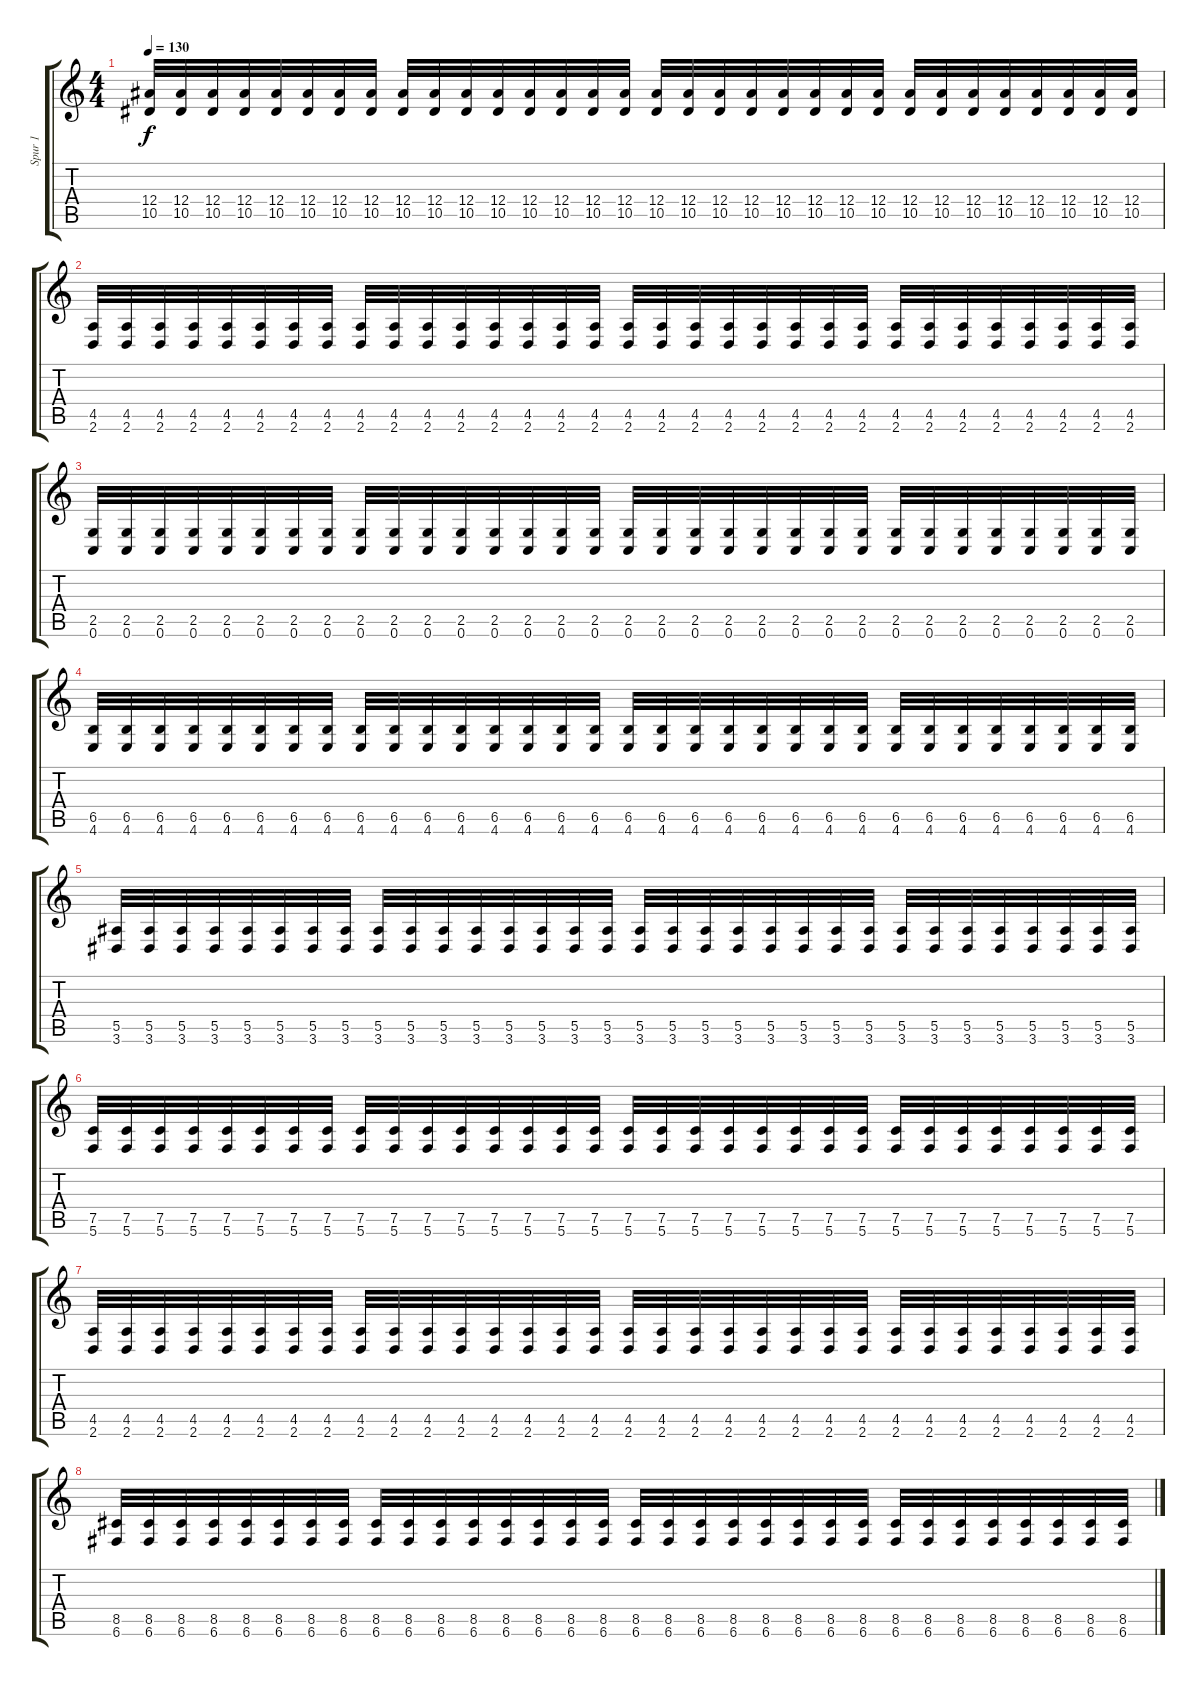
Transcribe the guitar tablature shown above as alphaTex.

\track ("Spur 1" "Spur 1") {instrument distortionguitar}
\staff {score tabs}
\tuning (C4 G3 Eb3 Bb2 F2 C2) {hide}
\ts (4 4)
\tempo 130
\clef g2
\ks c
(12.4 10.5).32{dy f} (12.4 10.5).32 (12.4 10.5).32 (12.4 10.5).32 (12.4 10.5).32 (12.4 10.5).32 (12.4 10.5).32 (12.4 10.5).32 (12.4 10.5).32 (12.4 10.5).32 (12.4 10.5).32 (12.4 10.5).32 (12.4 10.5).32 (12.4 10.5).32 (12.4 10.5).32 (12.4 10.5).32 (12.4 10.5).32 (12.4 10.5).32 (12.4 10.5).32 (12.4 10.5).32 (12.4 10.5).32 (12.4 10.5).32 (12.4 10.5).32 (12.4 10.5).32 (12.4 10.5).32 (12.4 10.5).32 (12.4 10.5).32 (12.4 10.5).32 (12.4 10.5).32 (12.4 10.5).32 (12.4 10.5).32 (12.4 10.5).32 |
(4.5 2.6).32 (4.5 2.6).32 (4.5 2.6).32 (4.5 2.6).32 (4.5 2.6).32 (4.5 2.6).32 (4.5 2.6).32 (4.5 2.6).32 (4.5 2.6).32 (4.5 2.6).32 (4.5 2.6).32 (4.5 2.6).32 (4.5 2.6).32 (4.5 2.6).32 (4.5 2.6).32 (4.5 2.6).32 (4.5 2.6).32 (4.5 2.6).32 (4.5 2.6).32 (4.5 2.6).32 (4.5 2.6).32 (4.5 2.6).32 (4.5 2.6).32 (4.5 2.6).32 (4.5 2.6).32 (4.5 2.6).32 (4.5 2.6).32 (4.5 2.6).32 (4.5 2.6).32 (4.5 2.6).32 (4.5 2.6).32 (4.5 2.6).32 |
(2.5 0.6).32 (2.5 0.6).32 (2.5 0.6).32 (2.5 0.6).32 (2.5 0.6).32 (2.5 0.6).32 (2.5 0.6).32 (2.5 0.6).32 (2.5 0.6).32 (2.5 0.6).32 (2.5 0.6).32 (2.5 0.6).32 (2.5 0.6).32 (2.5 0.6).32 (2.5 0.6).32 (2.5 0.6).32 (2.5 0.6).32 (2.5 0.6).32 (2.5 0.6).32 (2.5 0.6).32 (2.5 0.6).32 (2.5 0.6).32 (2.5 0.6).32 (2.5 0.6).32 (2.5 0.6).32 (2.5 0.6).32 (2.5 0.6).32 (2.5 0.6).32 (2.5 0.6).32 (2.5 0.6).32 (2.5 0.6).32 (2.5 0.6).32 |
(6.5 4.6).32 (6.5 4.6).32 (6.5 4.6).32 (6.5 4.6).32 (6.5 4.6).32 (6.5 4.6).32 (6.5 4.6).32 (6.5 4.6).32 (6.5 4.6).32 (6.5 4.6).32 (6.5 4.6).32 (6.5 4.6).32 (6.5 4.6).32 (6.5 4.6).32 (6.5 4.6).32 (6.5 4.6).32 (6.5 4.6).32 (6.5 4.6).32 (6.5 4.6).32 (6.5 4.6).32 (6.5 4.6).32 (6.5 4.6).32 (6.5 4.6).32 (6.5 4.6).32 (6.5 4.6).32 (6.5 4.6).32 (6.5 4.6).32 (6.5 4.6).32 (6.5 4.6).32 (6.5 4.6).32 (6.5 4.6).32 (6.5 4.6).32 |
(5.5 3.6).32 (5.5 3.6).32 (5.5 3.6).32 (5.5 3.6).32 (5.5 3.6).32 (5.5 3.6).32 (5.5 3.6).32 (5.5 3.6).32 (5.5 3.6).32 (5.5 3.6).32 (5.5 3.6).32 (5.5 3.6).32 (5.5 3.6).32 (5.5 3.6).32 (5.5 3.6).32 (5.5 3.6).32 (5.5 3.6).32 (5.5 3.6).32 (5.5 3.6).32 (5.5 3.6).32 (5.5 3.6).32 (5.5 3.6).32 (5.5 3.6).32 (5.5 3.6).32 (5.5 3.6).32 (5.5 3.6).32 (5.5 3.6).32 (5.5 3.6).32 (5.5 3.6).32 (5.5 3.6).32 (5.5 3.6).32 (5.5 3.6).32 |
(7.5 5.6).32 (7.5 5.6).32 (7.5 5.6).32 (7.5 5.6).32 (7.5 5.6).32 (7.5 5.6).32 (7.5 5.6).32 (7.5 5.6).32 (7.5 5.6).32 (7.5 5.6).32 (7.5 5.6).32 (7.5 5.6).32 (7.5 5.6).32 (7.5 5.6).32 (7.5 5.6).32 (7.5 5.6).32 (7.5 5.6).32 (7.5 5.6).32 (7.5 5.6).32 (7.5 5.6).32 (7.5 5.6).32 (7.5 5.6).32 (7.5 5.6).32 (7.5 5.6).32 (7.5 5.6).32 (7.5 5.6).32 (7.5 5.6).32 (7.5 5.6).32 (7.5 5.6).32 (7.5 5.6).32 (7.5 5.6).32 (7.5 5.6).32 |
(4.5 2.6).32 (4.5 2.6).32 (4.5 2.6).32 (4.5 2.6).32 (4.5 2.6).32 (4.5 2.6).32 (4.5 2.6).32 (4.5 2.6).32 (4.5 2.6).32 (4.5 2.6).32 (4.5 2.6).32 (4.5 2.6).32 (4.5 2.6).32 (4.5 2.6).32 (4.5 2.6).32 (4.5 2.6).32 (4.5 2.6).32 (4.5 2.6).32 (4.5 2.6).32 (4.5 2.6).32 (4.5 2.6).32 (4.5 2.6).32 (4.5 2.6).32 (4.5 2.6).32 (4.5 2.6).32 (4.5 2.6).32 (4.5 2.6).32 (4.5 2.6).32 (4.5 2.6).32 (4.5 2.6).32 (4.5 2.6).32 (4.5 2.6).32 |
(8.5 6.6).32 (8.5 6.6).32 (8.5 6.6).32 (8.5 6.6).32 (8.5 6.6).32 (8.5 6.6).32 (8.5 6.6).32 (8.5 6.6).32 (8.5 6.6).32 (8.5 6.6).32 (8.5 6.6).32 (8.5 6.6).32 (8.5 6.6).32 (8.5 6.6).32 (8.5 6.6).32 (8.5 6.6).32 (8.5 6.6).32 (8.5 6.6).32 (8.5 6.6).32 (8.5 6.6).32 (8.5 6.6).32 (8.5 6.6).32 (8.5 6.6).32 (8.5 6.6).32 (8.5 6.6).32 (8.5 6.6).32 (8.5 6.6).32 (8.5 6.6).32 (8.5 6.6).32 (8.5 6.6).32 (8.5 6.6).32 (8.5 6.6).32
